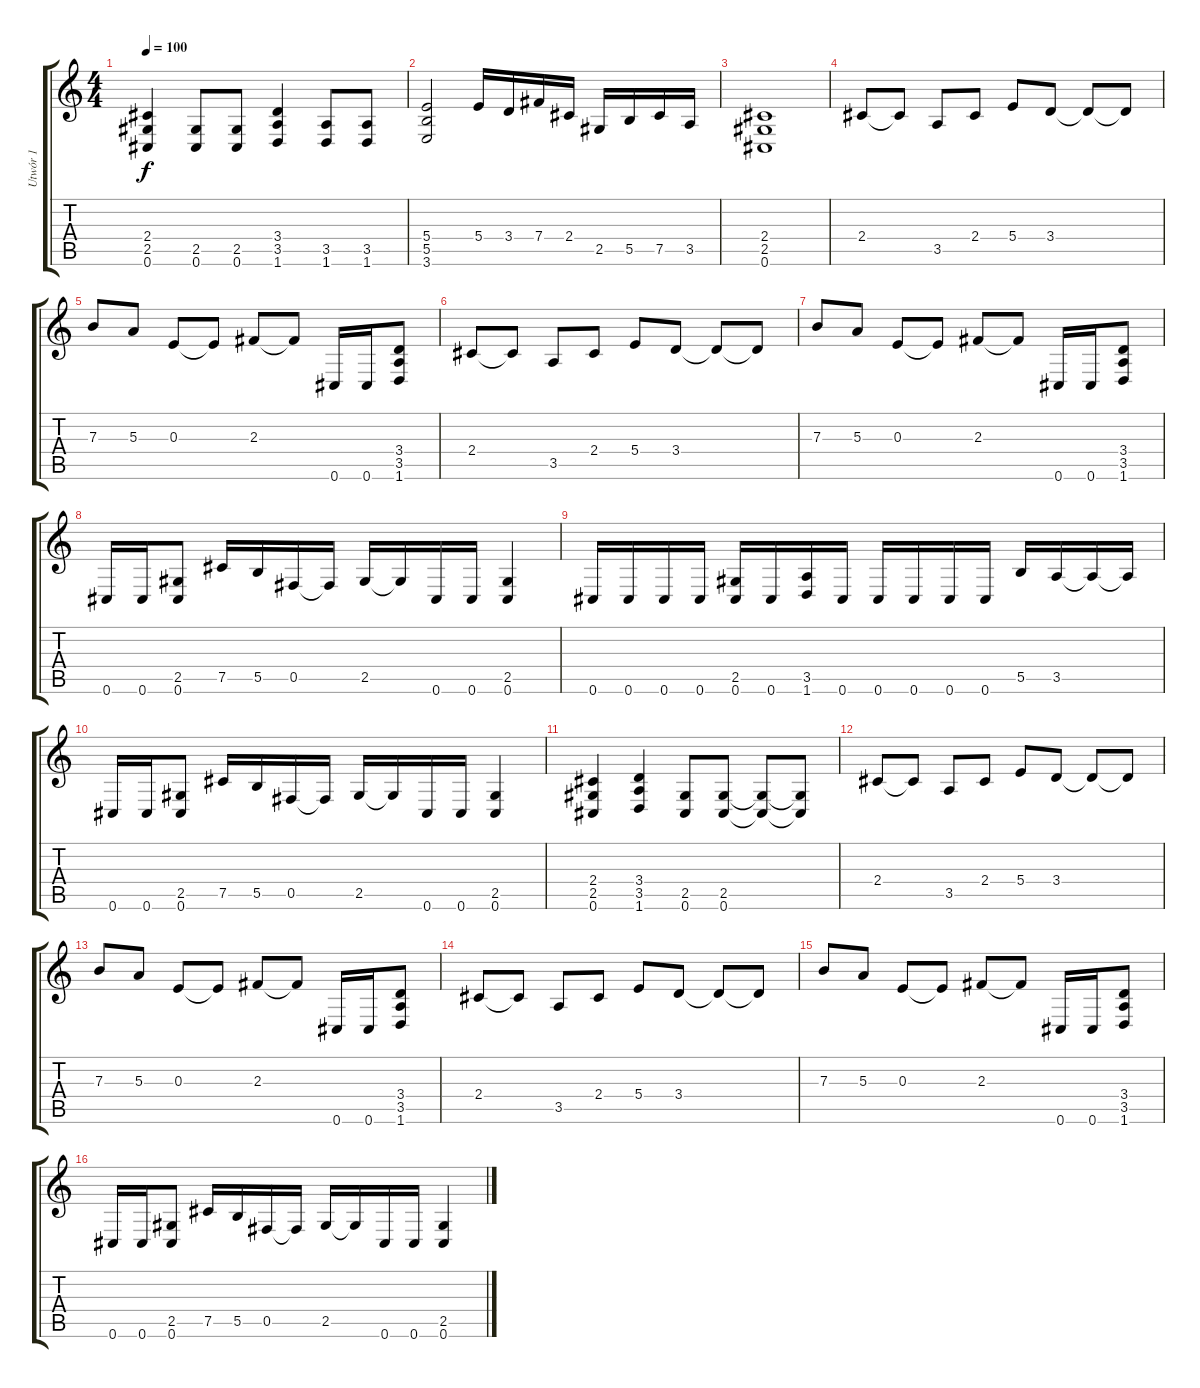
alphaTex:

\track ("Utwór 1" "Utwór 1") {instrument overdrivenguitar}
\staff {score tabs}
\tuning (Db4 Ab3 E3 B2 Gb2 Db2) {hide}
\ts (4 4)
\tempo 100
\clef g2
\ks c
(2.4 2.5 0.6).4{dy f} (2.5 0.6).8 (2.5 0.6).8 (3.4 3.5 1.6).4 (3.5 1.6).8 (3.5 1.6).8 |
(5.4 5.5 3.6).2 5.4.16 3.4.16 7.4.16 2.4.16 2.5.16 5.5.16 7.5.16 3.5.16 |
(2.4 2.5 0.6).1 |
2.4.8 2.4{t}.8 3.5.8 2.4.8 5.4.8 3.4.8 3.4{t}.8 3.4{t}.8 |
7.3.8 5.3.8 0.3.8 0.3{t}.8 2.3.8 2.3{t}.8 0.6.16 0.6.16 (3.4 3.5 1.6).8 |
2.4.8 2.4{t}.8 3.5.8 2.4.8 5.4.8 3.4.8 3.4{t}.8 3.4{t}.8 |
7.3.8 5.3.8 0.3.8 0.3{t}.8 2.3.8 2.3{t}.8 0.6.16 0.6.16 (3.4 3.5 1.6).8 |
0.6.16 0.6.16 (2.5 0.6).8 7.5.16 5.5.16 0.5.16 0.5{t}.16 2.5.16 2.5{t}.16 0.6.16 0.6.16 (2.5 0.6).4 |
0.6.16 0.6.16 0.6.16 0.6.16 (2.5 0.6).16 0.6.16 (3.5 1.6).16 0.6.16 0.6.16 0.6.16 0.6.16 0.6.16 5.5.16 3.5.16 3.5{t}.16 3.5{t}.16 |
0.6.16 0.6.16 (2.5 0.6).8 7.5.16 5.5.16 0.5.16 0.5{t}.16 2.5.16 2.5{t}.16 0.6.16 0.6.16 (2.5 0.6).4 |
(2.4 2.5 0.6).4 (3.4 3.5 1.6).4 (2.5 0.6).8 (2.5 0.6).8 (2.5{t} 0.6{t}).8 (2.5{t} 0.6{t}).8 |
2.4.8 2.4{t}.8 3.5.8 2.4.8 5.4.8 3.4.8 3.4{t}.8 3.4{t}.8 |
7.3.8 5.3.8 0.3.8 0.3{t}.8 2.3.8 2.3{t}.8 0.6.16 0.6.16 (3.4 3.5 1.6).8 |
2.4.8 2.4{t}.8 3.5.8 2.4.8 5.4.8 3.4.8 3.4{t}.8 3.4{t}.8 |
7.3.8 5.3.8 0.3.8 0.3{t}.8 2.3.8 2.3{t}.8 0.6.16 0.6.16 (3.4 3.5 1.6).8 |
0.6.16{volume 16} 0.6.16 (2.5 0.6).8{volume 15} 7.5.16{volume 14} 5.5.16 0.5.16{volume 13} 0.5{t}.16 2.5.16{volume 12} 2.5{t}.16 0.6.16{volume 11} 0.6.16 (2.5 0.6).4{volume 10}
